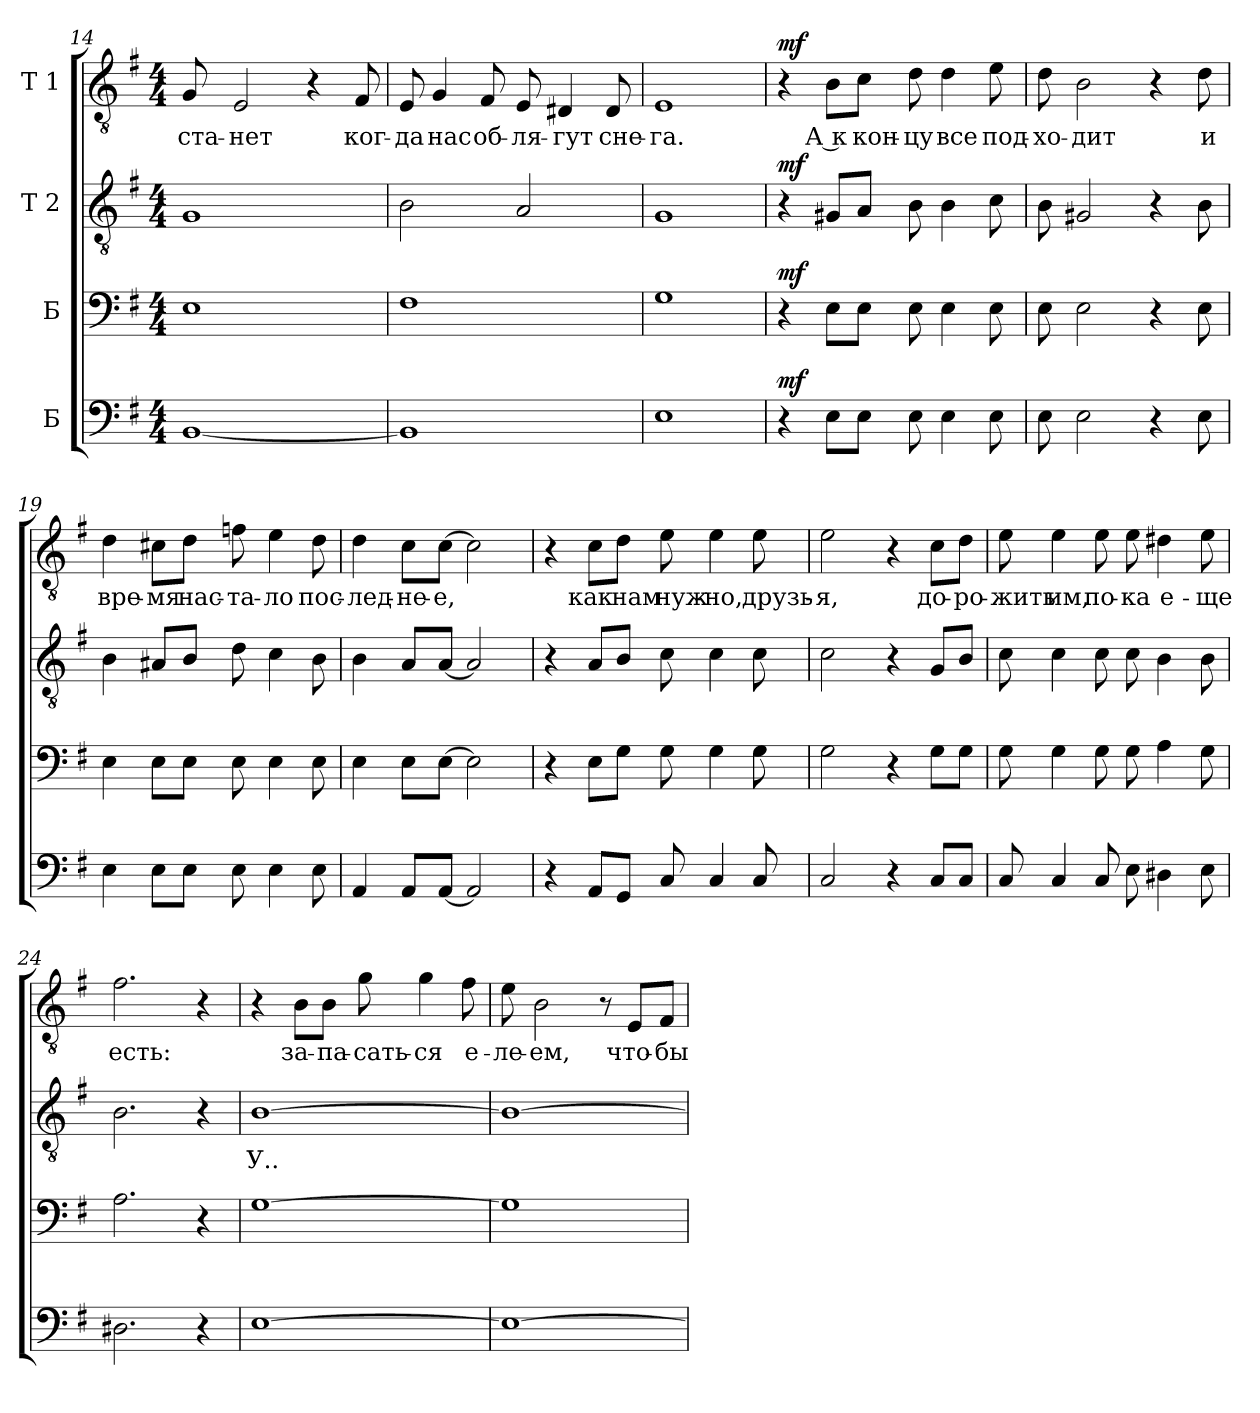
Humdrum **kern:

**kern	**dynam	**kern	**dynam	**kern	**text	**dynam	**kern	**text	**dynam
*part4	*part4	*part3	*part3	*part2	*part2	*part2	*part1	*part1	*part1
*staff4	*staff4	*staff3	*staff3	*staff2	*staff2	*staff2	*staff1	*staff1	*staff1
*I"Б	*	*I"Б	*	*I"Т 2	*	*	*I"Т 1	*	*
*clefF4	*	*clefF4	*	*clefGv2	*	*	*clefGv2	*	*
*k[f#]	*	*k[f#]	*	*k[f#]	*	*	*k[f#]	*	*
*e:	*	*e:	*	*e:	*	*	*e:	*	*
*M4/4	*	*M4/4	*	*M4/4	*	*	*M4/4	*	*
=14	=14	=14	=14	=14	=14	=14	=14	=14	=14
!	!	!	!	!	!	!	!	!LO:LY:b	!
[1BB	.	1E	.	1G	.	.	8G/	ста-	.
!	!	!	!	!	!	!	!	!LO:LY:b	!
.	.	.	.	.	.	.	2E/	-нет	.
.	.	.	.	.	.	.	4r	.	.
!	!	!	!	!	!	!	!	!LO:LY:b	!
.	.	.	.	.	.	.	8F#/	ког-	.
=15	=15	=15	=15	=15	=15	=15	=15	=15	=15
!	!	!	!	!	!	!	!	!LO:LY:b	!
1BB]	.	1F#	.	2B\	.	.	8E/	-да	.
!	!	!	!	!	!	!	!	!LO:LY:b	!
.	.	.	.	.	.	.	4G/	нас	.
!	!	!	!	!	!	!	!	!LO:LY:b	!
.	.	.	.	.	.	.	8F#/	об-	.
!	!	!	!	!	!	!	!	!LO:LY:b	!
.	.	.	.	2A/	.	.	8E/	-ля-	.
!	!	!	!	!	!	!	!	!LO:LY:b	!
.	.	.	.	.	.	.	4D#X/	-гут	.
!	!	!	!	!	!	!	!	!LO:LY:b	!
.	.	.	.	.	.	.	8D#/	сне-	.
=16	=16	=16	=16	=16	=16	=16	=16	=16	=16
!	!	!	!	!	!	!	!	!LO:LY:b	!
1E	.	1G	.	1G	.	.	1E	-га.	.
!!LO:PB:g=z
=17	=17	=17	=17	=17	=17	=17	=17	=17	=17
!	!LO:DY:a	!	!LO:DY:a	!	!	!LO:DY:a	!	!	!LO:DY:a
4r	mf	4r	mf	4r	.	mf	4r	.	mf
!	!	!	!	!	!	!	!	!LO:LY:b	!
8E\L	.	8E\L	.	8G#X/L	.	.	8B\L	А к	.
!	!	!	!	!	!	!	!	!LO:LY:b	!
8E\J	.	8E\J	.	8A/J	.	.	8c\J	кон-	.
!	!	!	!	!	!	!	!	!LO:LY:b	!
8E\	.	8E\	.	8B\	.	.	8d\	-цу	.
!	!	!	!	!	!	!	!	!LO:LY:b	!
4E\	.	4E\	.	4B\	.	.	4d\	все	.
!	!	!	!	!	!	!	!	!LO:LY:b	!
8E\	.	8E\	.	8c\	.	.	8e\	под-	.
=18	=18	=18	=18	=18	=18	=18	=18	=18	=18
!	!	!	!	!	!	!	!	!LO:LY:b	!
8E\	.	8E\	.	8B\	.	.	8d\	-хо-	.
!	!	!	!	!	!	!	!	!LO:LY:b	!
2E\	.	2E\	.	2G#X/	.	.	2B\	-дит	.
4r	.	4r	.	4r	.	.	4r	.	.
!	!	!	!	!	!	!	!	!LO:LY:b	!
8E\	.	8E\	.	8B\	.	.	8d\	и	.
=19	=19	=19	=19	=19	=19	=19	=19	=19	=19
!	!	!	!	!	!	!	!	!LO:LY:b	!
4E\	.	4E\	.	4B\	.	.	4d\	вре-	.
!	!	!	!	!	!	!	!	!LO:LY:b	!
8E\L	.	8E\L	.	8A#X/L	.	.	8c#X\L	-мя	.
!	!	!	!	!	!	!	!	!LO:LY:b	!
8E\J	.	8E\J	.	8B/J	.	.	8d\J	нас-	.
!	!	!	!	!	!	!	!	!LO:LY:b	!
8E\	.	8E\	.	8d\	.	.	8fn\	-та-	.
!	!	!	!	!	!	!	!	!LO:LY:b	!
4E\	.	4E\	.	4c\	.	.	4e\	-ло	.
!	!	!	!	!	!	!	!	!LO:LY:b	!
8E\	.	8E\	.	8B\	.	.	8d\	пос-	.
=20	=20	=20	=20	=20	=20	=20	=20	=20	=20
!	!	!	!	!	!	!	!	!LO:LY:b	!
4AA/	.	4E\	.	4B\	.	.	4d\	-лед-	.
!	!	!	!	!	!	!	!	!LO:LY:b	!
8AA/L	.	8E\L	.	8A/L	.	.	8c\L	-не-	.
!	!	!	!	!	!	!	!	!LO:LY:b	!
[8AA/J	.	[8E\J	.	[8A/J	.	.	[8c\J	-е,	.
2AA/]	.	2E\]	.	2A/]	.	.	2c\]	.	.
!!LO:LB:g=z
=21	=21	=21	=21	=21	=21	=21	=21	=21	=21
4r	.	4r	.	4r	.	.	4r	.	.
!	!	!	!	!	!	!	!	!LO:LY:b	!
8AA/L	.	8E\L	.	8A/L	.	.	8c\L	как	.
!	!	!	!	!	!	!	!	!LO:LY:b	!
8GG/J	.	8G\J	.	8B/J	.	.	8d\J	нам	.
!	!	!	!	!	!	!	!	!LO:LY:b	!
8C/	.	8G\	.	8c\	.	.	8e\	нуж-	.
!	!	!	!	!	!	!	!	!LO:LY:b	!
4C/	.	4G\	.	4c\	.	.	4e\	-но,	.
!	!	!	!	!	!	!	!	!LO:LY:b	!
8C/	.	8G\	.	8c\	.	.	8e\	друзь-	.
=22	=22	=22	=22	=22	=22	=22	=22	=22	=22
!	!	!	!	!	!	!	!	!LO:LY:b	!
2C/	.	2G\	.	2c\	.	.	2e\	-я,	.
4r	.	4r	.	4r	.	.	4r	.	.
!	!	!	!	!	!	!	!	!LO:LY:b	!
8C/L	.	8G\L	.	8G/L	.	.	8c\L	до-	.
!	!	!	!	!	!	!	!	!LO:LY:b	!
8C/J	.	8G\J	.	8B/J	.	.	8d\J	-ро-	.
=23	=23	=23	=23	=23	=23	=23	=23	=23	=23
!	!	!	!	!	!	!	!	!LO:LY:b	!
8C/	.	8G\	.	8c\	.	.	8e\	-жить	.
!	!	!	!	!	!	!	!	!LO:LY:b	!
4C/	.	4G\	.	4c\	.	.	4e\	им,	.
!	!	!	!	!	!	!	!	!LO:LY:b	!
8C/	.	8G\	.	8c\	.	.	8e\	по-	.
!	!	!	!	!	!	!	!	!LO:LY:b	!
8E\	.	8G\	.	8c\	.	.	8e\	-ка	.
!	!	!	!	!	!	!	!	!LO:LY:b	!
4D#X\	.	4A\	.	4B\	.	.	4d#X\	е-	.
!	!	!	!	!	!	!	!	!LO:LY:b	!
8E\	.	8G\	.	8B\	.	.	8e\	-ще	.
=24	=24	=24	=24	=24	=24	=24	=24	=24	=24
!	!	!	!	!	!	!	!	!LO:LY:b	!
2.D#X\	.	2.A\	.	2.B\	.	.	2.f#\	есть:	.
4r	.	4r	.	4r	.	.	4r	.	.
!!LO:LB:g=z
=25	=25	=25	=25	=25	=25	=25	=25	=25	=25
!	!	!	!	!	!LO:LY:b	!	!	!	!
[1E	.	[1G	.	[1B	У..	.	4r	.	.
!	!	!	!	!	!	!	!	!LO:LY:b	!
.	.	.	.	.	.	.	8B\L	за-	.
!	!	!	!	!	!	!	!	!LO:LY:b	!
.	.	.	.	.	.	.	8B\J	-па-	.
!	!	!	!	!	!	!	!	!LO:LY:b	!
.	.	.	.	.	.	.	8g\	-сать-	.
!	!	!	!	!	!	!	!	!LO:LY:b	!
.	.	.	.	.	.	.	4g\	-ся	.
!	!	!	!	!	!	!	!	!LO:LY:b	!
.	.	.	.	.	.	.	8f#\	е-	.
=26	=26	=26	=26	=26	=26	=26	=26	=26	=26
!	!	!	!	!	!	!	!	!LO:LY:b	!
1E_	.	1G]	.	1B_	.	.	8e\	-ле-	.
!	!	!	!	!	!	!	!	!LO:LY:b	!
.	.	.	.	.	.	.	2B\	-ем,	.
.	.	.	.	.	.	.	8r	.	.
!	!	!	!	!	!	!	!	!LO:LY:b	!
.	.	.	.	.	.	.	8E/L	что-	.
!	!	!	!	!	!	!	!	!LO:LY:b	!
.	.	.	.	.	.	.	8F#/J	-бы	.
=	=	=	=	=	=	=	=	=	=
*-	*-	*-	*-	*-	*-	*-	*-	*-	*-
